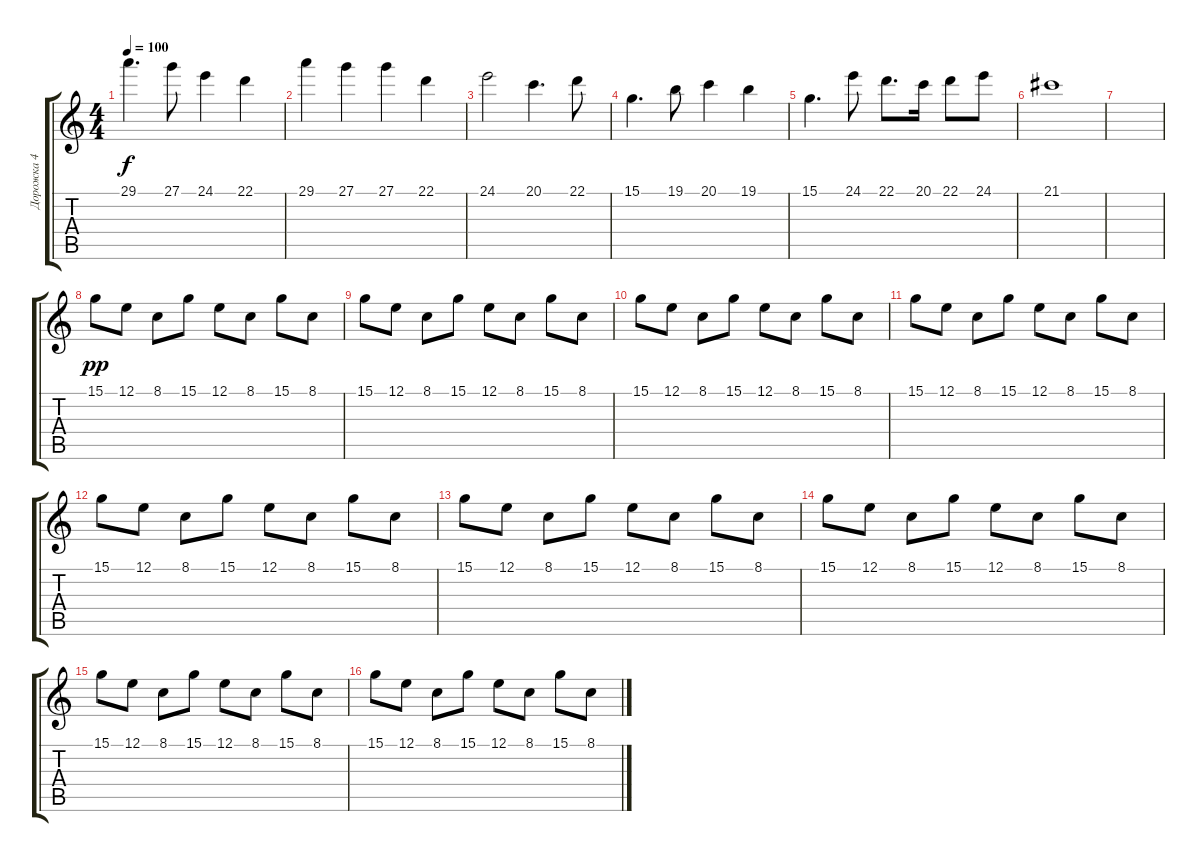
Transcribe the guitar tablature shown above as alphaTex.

\track ("Дорожка 4" "Дорожка 4") {instrument musicbox}
\staff {score tabs}
\tuning (E4 B3 G3 D3 A2 E2) {hide}
\ts (4 4)
\tempo 100
\clef g2
\ks c
29.1.4{d dy f} 27.1.8 24.1.4 22.1.4 |
29.1.4 27.1.4 27.1.4 22.1.4 |
24.1.2 20.1.4{d} 22.1.8 |
15.1.4{d} 19.1.8 20.1.4 19.1.4 |
15.1.4{d} 24.1.8 22.1.8{d} 20.1.16 22.1.8 24.1.8 |
21.1.1 |
|
15.1.8{dy pp} 12.1.8 8.1.8 15.1.8 12.1.8 8.1.8 15.1.8 8.1.8 |
15.1.8 12.1.8 8.1.8 15.1.8 12.1.8 8.1.8 15.1.8 8.1.8 |
15.1.8 12.1.8 8.1.8 15.1.8 12.1.8 8.1.8 15.1.8 8.1.8 |
15.1.8 12.1.8 8.1.8 15.1.8 12.1.8 8.1.8 15.1.8 8.1.8 |
15.1.8 12.1.8 8.1.8 15.1.8 12.1.8 8.1.8 15.1.8 8.1.8 |
15.1.8 12.1.8 8.1.8 15.1.8 12.1.8 8.1.8 15.1.8 8.1.8 |
15.1.8 12.1.8 8.1.8 15.1.8 12.1.8 8.1.8 15.1.8 8.1.8 |
15.1.8 12.1.8 8.1.8 15.1.8 12.1.8 8.1.8 15.1.8 8.1.8 |
15.1.8 12.1.8 8.1.8 15.1.8 12.1.8 8.1.8 15.1.8 8.1.8
